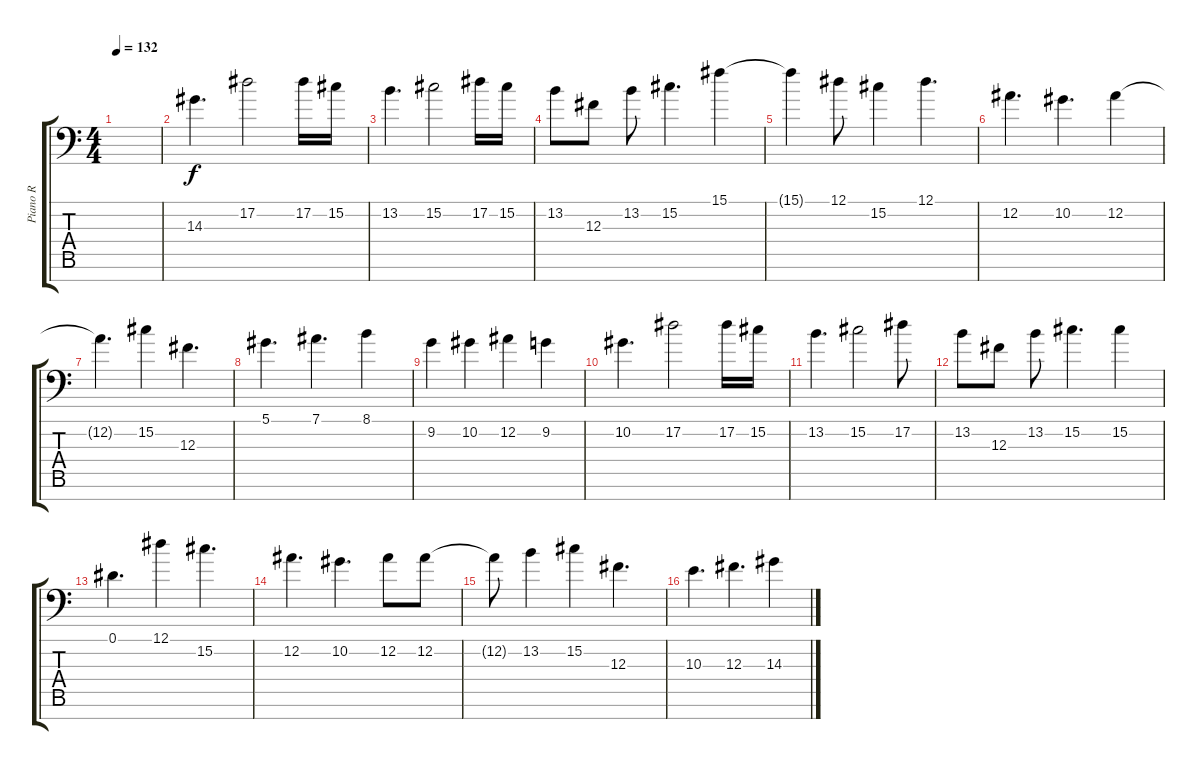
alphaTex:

\track ("Piano R" "Piano R") {instrument acousticgrandpiano}
\staff {score tabs}
\tuning (Eb4 Bb3 Gb3 Db3 Ab2 Eb2 Bb1) {hide}
\ts (4 4)
\tempo 132
\clef f4
\ks c
|
14.3.4{d} 17.2.2 17.2.16 15.2.16 |
13.2.4{d} 15.2.2 17.2.16 15.2.16 |
13.2.8 12.3.8 13.2.8 15.2.4{d} 15.1.4 |
15.1{t}.4 12.1.8 15.2.4 12.1.4{d} |
12.2.4{d} 10.2.4{d} 12.2.4 |
12.2{t}.4{d} 15.2.4 12.3.4{d} |
5.1.4{d} 7.1.4{d} 8.1.4 |
9.2.4 10.2.4 12.2.4 9.2.4 |
10.2.4{d} 17.2.2 17.2.16 15.2.16 |
13.2.4{d} 15.2.2 17.2.8 |
13.2.8 12.3.8 13.2.8 15.2.4{d} 15.2.4 |
0.1.4{d} 12.1.4 15.2.4{d} |
12.2.4{d} 10.2.4{d} 12.2.8 12.2.8 |
12.2{t}.8 13.2.4 15.2.4 12.3.4{d} |
10.3.4{d} 12.3.4{d} 14.3.4
